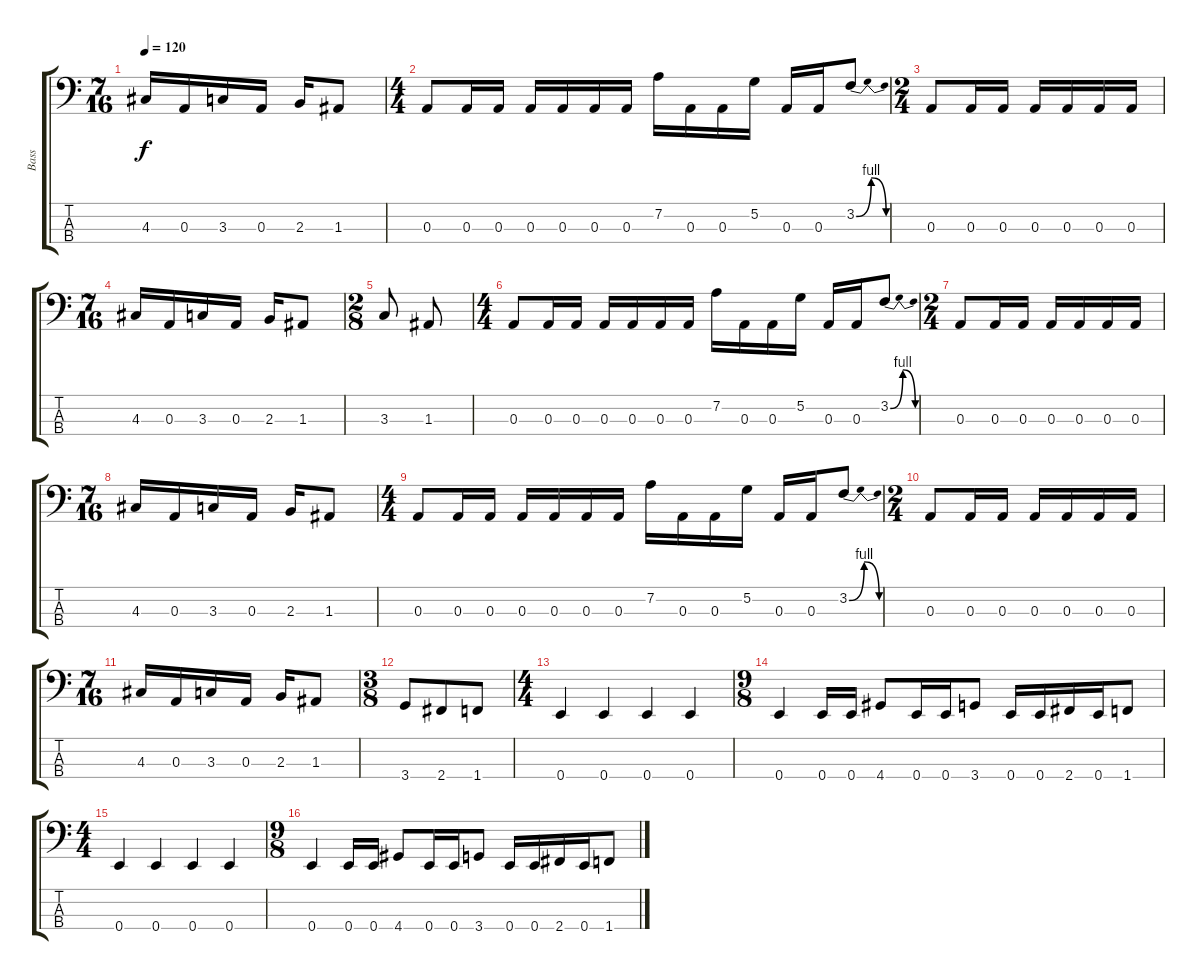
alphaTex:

\track ("Bass" "Bass") {instrument electricbasspick}
\staff {score tabs}
\tuning (G2 D2 A1 E1) {hide}
\ts (7 16)
\tempo 120
\clef f4
\ks c
4.3.16{dy f} 0.3.16 3.3.16 0.3.16 2.3.16 1.3.8 |
\ts (4 4)
0.3.8 0.3.16 0.3.16 0.3.16 0.3.16 0.3.16 0.3.16 7.2.16 0.3.16 0.3.16 5.2.16 0.3.16 0.3.16 3.2{be (bendrelease 0 0 30 4 30 4 60 0)}.8 |
\ts (2 4)
0.3.8 0.3.16 0.3.16 0.3.16 0.3.16 0.3.16 0.3.16 |
\ts (7 16)
4.3.16 0.3.16 3.3.16 0.3.16 2.3.16 1.3.8 |
\ts (2 8)
3.3.8 1.3.8 |
\ts (4 4)
0.3.8 0.3.16 0.3.16 0.3.16 0.3.16 0.3.16 0.3.16 7.2.16 0.3.16 0.3.16 5.2.16 0.3.16 0.3.16 3.2{be (bendrelease 0 0 30 4 30 4 60 0)}.8 |
\ts (2 4)
0.3.8 0.3.16 0.3.16 0.3.16 0.3.16 0.3.16 0.3.16 |
\ts (7 16)
4.3.16 0.3.16 3.3.16 0.3.16 2.3.16 1.3.8 |
\ts (4 4)
0.3.8 0.3.16 0.3.16 0.3.16 0.3.16 0.3.16 0.3.16 7.2.16 0.3.16 0.3.16 5.2.16 0.3.16 0.3.16 3.2{be (bendrelease 0 0 30 4 30 4 60 0)}.8 |
\ts (2 4)
0.3.8 0.3.16 0.3.16 0.3.16 0.3.16 0.3.16 0.3.16 |
\ts (7 16)
4.3.16 0.3.16 3.3.16 0.3.16 2.3.16 1.3.8 |
\ts (3 8)
3.4.8 2.4.8 1.4.8 |
\ts (4 4)
0.4.4 0.4.4 0.4.4 0.4.4 |
\ts (9 8)
0.4.4 0.4.16 0.4.16 4.4.8 0.4.16 0.4.16 3.4.8 0.4.16 0.4.16 2.4.16 0.4.16 1.4.8 |
\ts (4 4)
0.4.4 0.4.4 0.4.4 0.4.4 |
\ts (9 8)
0.4.4 0.4.16 0.4.16 4.4.8 0.4.16 0.4.16 3.4.8 0.4.16 0.4.16 2.4.16 0.4.16 1.4.8
